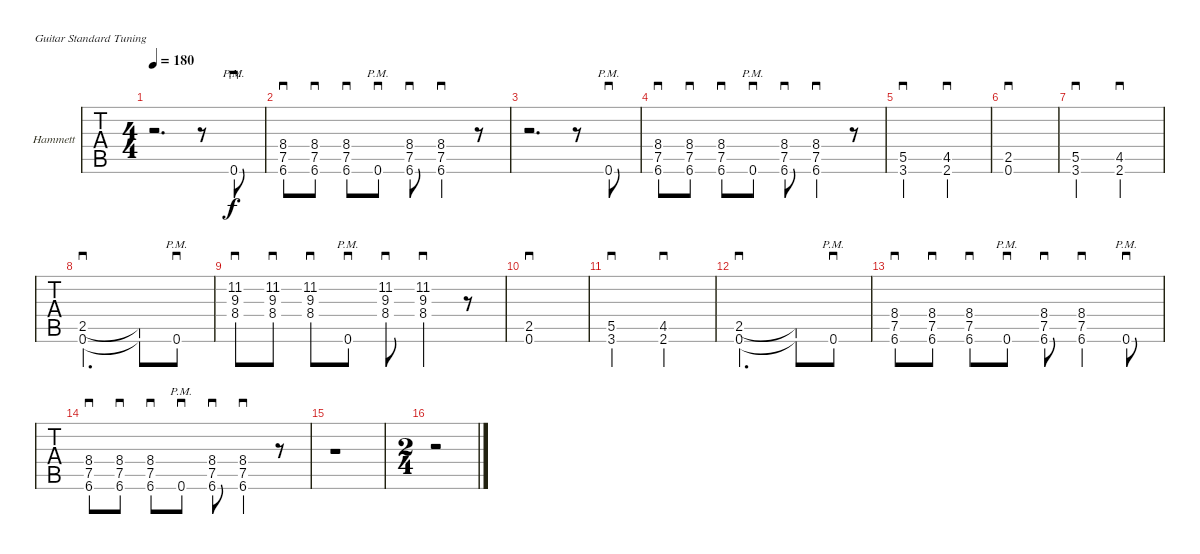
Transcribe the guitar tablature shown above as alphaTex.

\bracketExtendMode groupsimilarinstruments
\firstSystemTrackNameOrientation horizontal
\otherSystemsTrackNameOrientation horizontal
\track ("Guitar 2" "Hammett") {instrument overdrivenguitar}
\staff {tabs}
\tuning (E4 B3 G3 D3 A2 E2)
\ts (4 4)
\tempo 180
\clef g2
\ks c
r.2{d dy f} r.8 0.6{pm}.8{sd} |
(8.4 7.5 6.6).8{sd} (8.4 7.5 6.6).8{sd} (8.4 7.5 6.6).8{sd} 0.6{pm}.8{sd} (8.4 7.5 6.6).8{sd} (8.4{st} 7.5{st} 6.6{st}).4{sd} r.8 |
r.2{d} r.8 0.6{pm}.8{sd} |
(8.4 7.5 6.6).8{sd} (8.4 7.5 6.6).8{sd} (8.4 7.5 6.6).8{sd} 0.6{pm}.8{sd} (8.4 7.5 6.6).8{sd} (8.4{st} 7.5{st} 6.6{st}).4{sd} r.8 |
(5.5 3.6).2{sd} (4.5 2.6).2{sd} |
(2.5 0.6).1{sd} |
(5.5 3.6).2{sd} (4.5 2.6).2{sd} |
(2.5 0.6).2{d sd} (2.5{t} 0.6{t}).8 0.6{pm}.8{sd} |
(11.2 9.3 8.4).8{sd} (11.2 9.3 8.4).8{sd} (11.2 9.3 8.4).8{sd} 0.6{pm}.8{sd} (11.2 9.3 8.4).8{sd} (8.4{st} 9.3{st} 11.2{st}).4{sd} r.8 |
(2.5 0.6).1{sd} |
(5.5 3.6).2{sd} (4.5 2.6).2{sd} |
(2.5 0.6).2{d sd} (2.5{t} 0.6{t}).8 0.6{pm}.8{sd} |
(8.4 7.5 6.6).8{sd} (8.4 7.5 6.6).8{sd} (8.4 7.5 6.6).8{sd} 0.6{pm}.8{sd} (8.4 7.5 6.6).8{sd} (8.4{st} 7.5{st} 6.6{st}).4{sd} 0.6{pm}.8{sd} |
(8.4 7.5 6.6).8{sd} (8.4 7.5 6.6).8{sd} (8.4 7.5 6.6).8{sd} 0.6{pm}.8{sd} (8.4 7.5 6.6).8{sd} (8.4{st} 7.5{st} 6.6{st}).4{sd} r.8 |
r.1 |
\ts (2 4)
\beaming (8 2 2)
r.2
